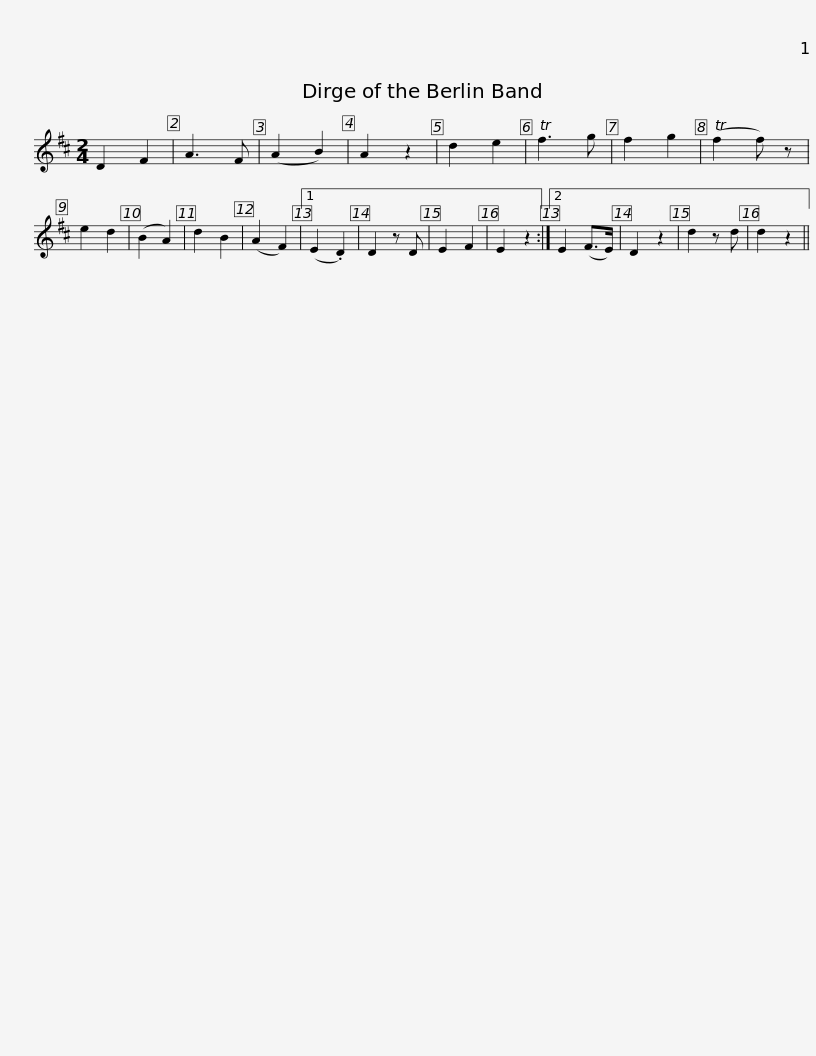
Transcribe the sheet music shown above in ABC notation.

X:1
L:1/8
M:2/4
I:linebreak $
K:D
V:1 treble
V:1
 D2 F2 | A3 F | (A2 B2) | A2 z2 | d2 e2 | %5
 Tf3 g | f2 g2 | (Tf2 f) z | e2 d2 | (B2 A2) | %10
 d2 B2 | (A2 F2) |1 (E2 .D2) | D2 z D | E2 F2 | %15
 E2 z2 :|2$ E2 (F>E) | D2 z2 | d2 z d | d2 z2 || %20
